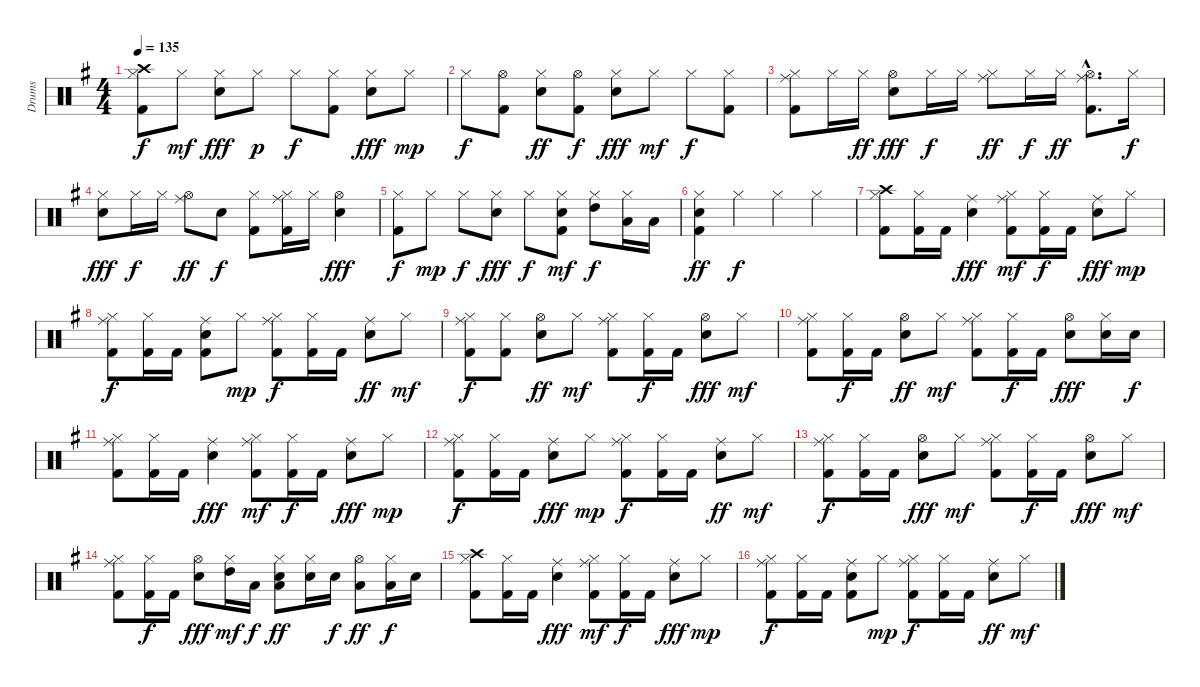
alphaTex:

\track ("Drums" "Drums") {instrument percussion}
\staff {score}
\articulation defaults
\ts (4 4)
\tempo 135
\clef neutral
\ks g
("Hi-Hat (closed)" "Crash high (hit)" "Kick (hit) 2").8{dy f} "Hi-Hat (closed)".8{dy mf} ("Hi-Hat (closed)" "Electric Snare (hit)").8{dy fff} "Hi-Hat (closed)".8{dy p} "Hi-Hat (closed)".8{dy f} ("Hi-Hat (closed)" "Kick (hit) 2").8 ("Hi-Hat (closed)" "Electric Snare (hit)").8{dy fff} "Hi-Hat (closed)".8{dy mp} |
"Hi-Hat (closed)".8{dy f} ("Hi-Hat (open)" "Kick (hit) 2").8 ("Hi-Hat (closed)" "Electric Snare (hit)").8{dy ff} ("Hi-Hat (open)" "Kick (hit) 2").8{dy f} ("Hi-Hat (closed)" "Electric Snare (hit)").8{dy fff} "Hi-Hat (closed)".8{dy mf} "Hi-Hat (closed)".8{dy f} ("Hi-Hat (closed)" "Kick (hit) 2").8 |
("Hi-Hat (closed)" "Ride (middle)" "Kick (hit) 2").8 "Hi-Hat (closed)".16 "Hi-Hat (closed)".16{dy ff} ("Hi-Hat (open)" "Electric Snare (hit)").8{dy fff} "Hi-Hat (closed)".16{dy f} "Hi-Hat (closed)".16 ("Hi-Hat (closed)" "Ride (middle)").8{dy ff} "Hi-Hat (closed)".16{dy f} "Hi-Hat (closed)".16{dy ff} ("Hi-Hat (open)"{hac} "Ride (middle)"{hac} "Kick (hit) 2"{hac}).8{d} "Hi-Hat (closed)".16{dy f} |
("Hi-Hat (closed)" "Electric Snare (hit)").8{dy fff} "Hi-Hat (closed)".16{dy f} "Hi-Hat (closed)".16 ("Hi-Hat (open)" "Ride (middle)").8{dy ff} "Electric Snare (hit)".8{dy f} ("Hi-Hat (closed)" "Kick (hit) 2").8 ("Hi-Hat (closed)" "Ride (middle)" "Kick (hit) 2").16 "Hi-Hat (closed)".16 ("Hi-Hat (open)" "Electric Snare (hit)").4{dy fff} |
("Hi-Hat (closed)" "Kick (hit) 2").8{dy f} "Hi-Hat (closed)".8{dy mp} "Hi-Hat (closed)".8{dy f} ("Hi-Hat (closed)" "Electric Snare (hit)").8{dy fff} "Hi-Hat (closed)".8{dy f} ("Hi-Hat (closed)" "Electric Snare (hit)" "Kick (hit) 2").8{dy mf} ("Hi-Hat (closed)" "High Tom (hit)").8{dy f} ("Hi-Hat (closed)" "Low Tom (hit)").16 "Low Floor Tom (hit)".16 |
("Hi-Hat (closed)" "Electric Snare (hit)" "Kick (hit) 2").4{dy ff} "Hi-Hat (closed)".4{dy f} "Hi-Hat (closed)".4 "Hi-Hat (closed)".4 |
("Hi-Hat (closed)" "Crash high (hit)" "Kick (hit) 2").8 ("Hi-Hat (closed)" "Kick (hit) 2").16 "Kick (hit) 2".16 ("Ride (middle)" "Electric Snare (hit)").4{dy fff} ("Hi-Hat (closed)" "Ride (middle)" "Kick (hit) 2").8{dy mf} ("Hi-Hat (closed)" "Kick (hit) 2").16{dy f} "Kick (hit) 2".16 ("Ride (middle)" "Electric Snare (hit)").8{dy fff} "Hi-Hat (closed)".8{dy mp} |
("Hi-Hat (closed)" "Ride (middle)" "Kick (hit) 2").8{dy f} ("Hi-Hat (closed)" "Kick (hit) 2").16 "Kick (hit) 2".16 ("Ride (middle)" "Electric Snare (hit)" "Kick (hit) 2").8 "Hi-Hat (closed)".8{dy mp} ("Hi-Hat (closed)" "Ride (middle)" "Kick (hit) 2").8{dy f} ("Hi-Hat (closed)" "Kick (hit) 2").16 "Kick (hit) 2".16 ("Ride (middle)" "Electric Snare (hit)").8{dy ff} "Hi-Hat (closed)".8{dy mf} |
("Hi-Hat (closed)" "Ride (middle)" "Kick (hit) 2").8{dy f} ("Hi-Hat (closed)" "Kick (hit) 2").8 ("Hi-Hat (open)" "Electric Snare (hit)").8{dy ff} "Hi-Hat (closed)".8{dy mf} ("Hi-Hat (closed)" "Ride (middle)" "Kick (hit) 2").8 ("Hi-Hat (closed)" "Kick (hit) 2").16{dy f} "Kick (hit) 2".16 ("Hi-Hat (open)" "Electric Snare (hit)").8{dy fff} "Hi-Hat (closed)".8{dy mf} |
("Hi-Hat (closed)" "Ride (middle)" "Kick (hit) 2").8 ("Hi-Hat (closed)" "Kick (hit) 2").16{dy f} "Kick (hit) 2".16 ("Hi-Hat (open)" "Electric Snare (hit)").8{dy ff} "Hi-Hat (closed)".8{dy mf} ("Hi-Hat (closed)" "Ride (middle)" "Kick (hit) 2").8 ("Hi-Hat (closed)" "Kick (hit) 2").16{dy f} "Kick (hit) 2".16 ("Hi-Hat (open)" "Electric Snare (hit)").8{dy fff} ("Hi-Hat (closed)" "Electric Snare (hit)").16 "Electric Snare (hit)".16{dy f} |
("Hi-Hat (closed)" "Ride (middle)" "Kick (hit) 2").8 ("Hi-Hat (closed)" "Kick (hit) 2").16 "Kick (hit) 2".16 ("Ride (middle)" "Electric Snare (hit)").4{dy fff} ("Hi-Hat (closed)" "Ride (middle)" "Kick (hit) 2").8{dy mf} ("Hi-Hat (closed)" "Kick (hit) 2").16{dy f} "Kick (hit) 2".16 ("Ride (middle)" "Electric Snare (hit)").8{dy fff} "Hi-Hat (closed)".8{dy mp} |
("Hi-Hat (closed)" "Ride (middle)" "Kick (hit) 2").8{dy f} ("Hi-Hat (closed)" "Kick (hit) 2").16 "Kick (hit) 2".16 ("Ride (middle)" "Electric Snare (hit)").8{dy fff} "Hi-Hat (closed)".8{dy mp} ("Hi-Hat (closed)" "Ride (middle)" "Kick (hit) 2").8{dy f} ("Hi-Hat (closed)" "Kick (hit) 2").16 "Kick (hit) 2".16 ("Ride (middle)" "Electric Snare (hit)").8{dy ff} "Hi-Hat (closed)".8{dy mf} |
("Hi-Hat (closed)" "Ride (middle)" "Kick (hit) 2").8{dy f} ("Hi-Hat (closed)" "Kick (hit) 2").16 "Kick (hit) 2".16 ("Hi-Hat (open)" "Electric Snare (hit)").8{dy fff} "Hi-Hat (closed)".8{dy mf} ("Hi-Hat (closed)" "Ride (middle)" "Kick (hit) 2").8 ("Hi-Hat (closed)" "Kick (hit) 2").16{dy f} "Kick (hit) 2".16 ("Hi-Hat (open)" "Electric Snare (hit)").8{dy fff} "Hi-Hat (closed)".8{dy mf} |
("Hi-Hat (closed)" "Ride (middle)" "Kick (hit) 2").8 ("Hi-Hat (closed)" "Kick (hit) 2").16{dy f} "Kick (hit) 2".16 ("Hi-Hat (open)" "Electric Snare (hit)").8{dy fff} ("Hi-Hat (closed)" "High Tom (hit)").16{dy mf} "Low Tom (hit)".16{dy f} ("Hi-Hat (closed)" "Electric Snare (hit)" "Low Floor Tom (hit)").8{dy ff} ("Hi-Hat (closed)" "Electric Snare (hit)").16 "Electric Snare (hit)".16{dy f} ("Hi-Hat (open)" "Low Tom (hit)").8{dy ff} ("Hi-Hat (closed)" "Low Tom (hit)").16{dy f} "Electric Snare (hit)".16 |
("Hi-Hat (closed)" "Crash high (hit)" "Kick (hit) 2").8 ("Hi-Hat (closed)" "Kick (hit) 2").16 "Kick (hit) 2".16 ("Ride (middle)" "Electric Snare (hit)").4{dy fff} ("Hi-Hat (closed)" "Ride (middle)" "Kick (hit) 2").8{dy mf} ("Hi-Hat (closed)" "Kick (hit) 2").16{dy f} "Kick (hit) 2".16 ("Ride (middle)" "Electric Snare (hit)").8{dy fff} "Hi-Hat (closed)".8{dy mp} |
("Hi-Hat (closed)" "Ride (middle)" "Kick (hit) 2").8{dy f} ("Hi-Hat (closed)" "Kick (hit) 2").16 "Kick (hit) 2".16 ("Ride (middle)" "Electric Snare (hit)" "Kick (hit) 2").8 "Hi-Hat (closed)".8{dy mp} ("Hi-Hat (closed)" "Ride (middle)" "Kick (hit) 2").8{dy f} ("Hi-Hat (closed)" "Kick (hit) 2").16 "Kick (hit) 2".16 ("Ride (middle)" "Electric Snare (hit)").8{dy ff} "Hi-Hat (closed)".8{dy mf}
